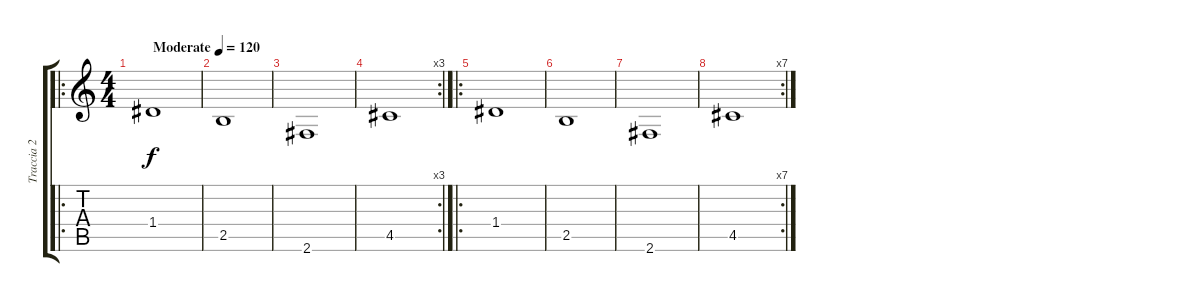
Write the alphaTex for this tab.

\track ("Traccia 2" "Traccia 2") {instrument acousticgrandpiano}
\staff {score tabs}
\tuning (E4 B3 G3 D3 A2 E2) {hide}
\ro
\ts (4 4)
\tempo (120 "Moderate")
\clef g2
\ks c
1.4.1{ot 8vb dy f instrument acousticgrandpiano} |
2.5.1{ot 8vb} |
2.6.1{ot 8vb} |
\rc 3
4.5.1{ot 8vb} |
\ro
1.4.1{ot 8vb} |
2.5.1{ot 8vb} |
2.6.1{ot 8vb} |
\rc 7
4.5.1{ot 8vb}
